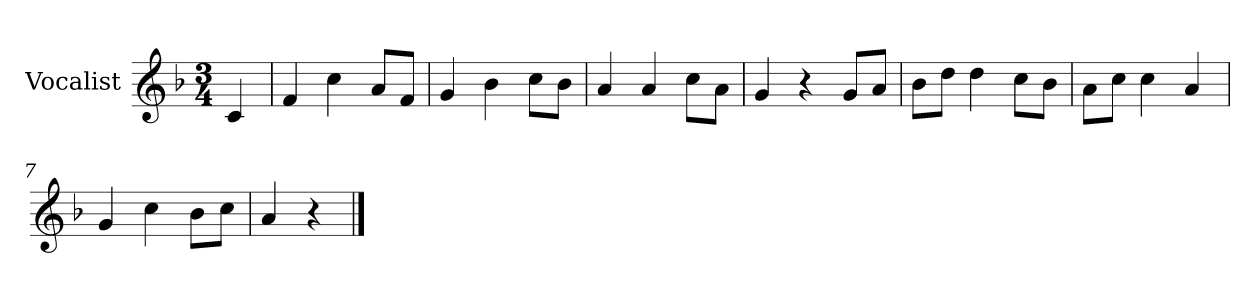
**kern
*part1
*staff1
*I"Vocalist
*k[b-]
*F:
*M3/4
=
4c
=1
4f
4cc
8aL
8fJ
=2
4g
4b-
8ccL
8b-J
=3
4a
4a
8ccL
8aJ
=4
4g
4r
8gL
8aJ
=5
8b-L
8ddJ
4dd
8ccL
8b-J
=6
8aL
8ccJ
4cc
4a
=7
4g
4cc
8b-L
8ccJ
=8
4a
4r
==
*-
